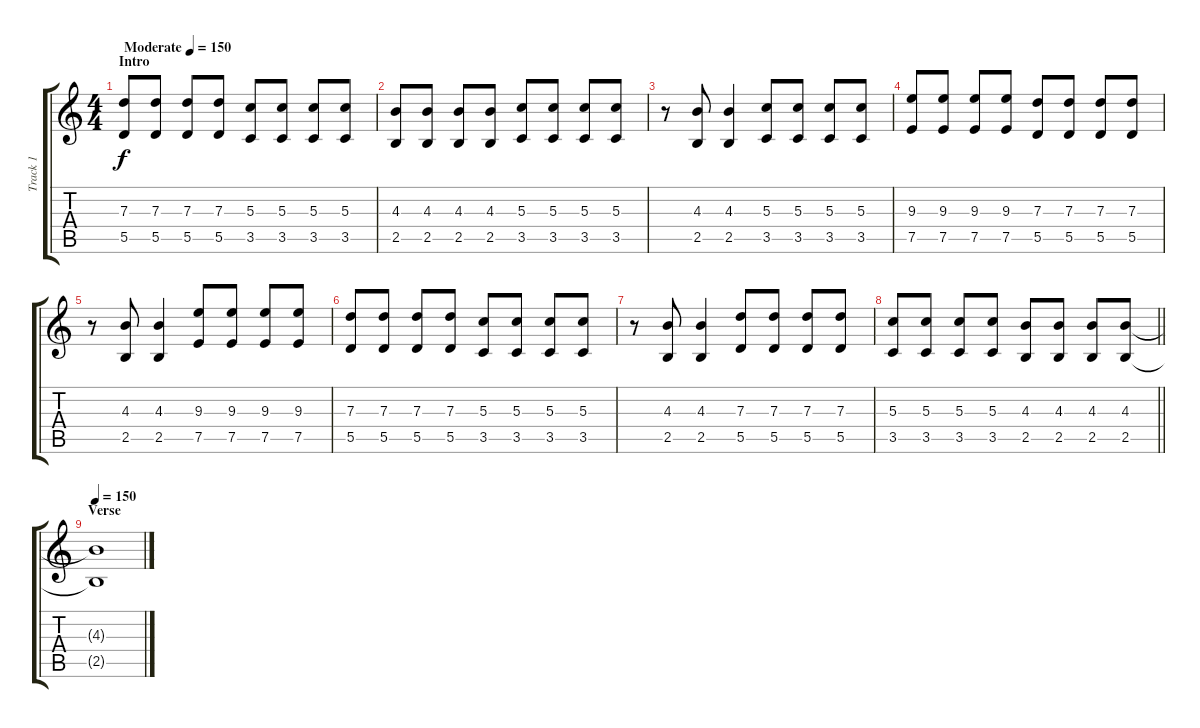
\track ("Track 1" "Track 1") {instrument overdrivenguitar}
\staff {score tabs}
\tuning (E4 B3 G3 D3 A2 D2) {hide}
\ts (4 4)
\section ("" "Intro")
\tempo (150 "Moderate")
\clef g2
\ks c
(7.3 5.5).8{dy f instrument overdrivenguitar} (7.3 5.5).8 (7.3 5.5).8 (7.3 5.5).8 (5.3 3.5).8 (5.3 3.5).8 (5.3 3.5).8 (5.3 3.5).8 |
(4.3 2.5).8 (4.3 2.5).8 (4.3 2.5).8 (4.3 2.5).8 (5.3 3.5).8 (5.3 3.5).8 (5.3 3.5).8 (5.3 3.5).8 |
r.8 (4.3 2.5).8 (4.3 2.5).4 (5.3 3.5).8 (5.3 3.5).8 (5.3 3.5).8 (5.3 3.5).8 |
(9.3 7.5).8 (9.3 7.5).8 (9.3 7.5).8 (9.3 7.5).8 (7.3 5.5).8 (7.3 5.5).8 (7.3 5.5).8 (7.3 5.5).8 |
r.8 (4.3 2.5).8 (4.3 2.5).4 (9.3 7.5).8 (9.3 7.5).8 (9.3 7.5).8 (9.3 7.5).8 |
(7.3 5.5).8 (7.3 5.5).8 (7.3 5.5).8 (7.3 5.5).8 (5.3 3.5).8 (5.3 3.5).8 (5.3 3.5).8 (5.3 3.5).8 |
r.8 (4.3 2.5).8 (4.3 2.5).4 (7.3 5.5).8 (7.3 5.5).8 (7.3 5.5).8 (7.3 5.5).8 |
\barLineRight lightlight
(5.3 3.5).8 (5.3 3.5).8 (5.3 3.5).8 (5.3 3.5).8 (4.3 2.5).8 (4.3 2.5).8 (4.3 2.5).8 (4.3 2.5).8 |
\section ("" "Verse")
\tempo 120
\tempo 150
(4.3{t} 2.5{t}).1
